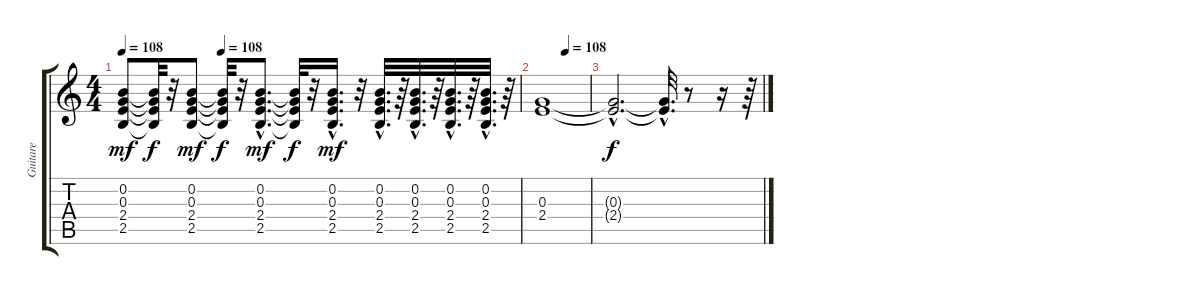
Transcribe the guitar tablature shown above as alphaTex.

\track ("Guitare" "Guitare") {instrument acousticguitarnylon}
\staff {score tabs}
\tuning (E4 B3 G3 D3 A2 E2) {hide}
\ts (4 4)
\tempo 108
\tempo (108 0.25)
\clef g2
\ks c
(0.2 0.3 2.4 2.5).8{dy mf} (0.2{t} 0.3{t} 2.4{t} 2.5{t}).32{dy f} r.32 (0.2 0.3 2.4 2.5).8{dy mf} (0.2{t} 0.3{t} 2.4{t} 2.5{t}).32{dy f} r.32 (0.2{hac} 0.3{hac} 2.4{hac} 2.5{hac}).8{d dy mf} (0.2{t} 0.3{t} 2.4{t} 2.5{t}).32{dy f} r.32 (0.2{hac} 0.3{hac} 2.4{hac} 2.5{hac}).16{d dy mf} r.32 (0.2{hac} 0.3{hac} 2.4{hac} 2.5{hac}).32{d} r.64 (0.2{hac} 0.3{hac} 2.4{hac} 2.5{hac}).32{d} r.64 (0.2{hac} 0.3{hac} 2.4{hac} 2.5{hac}).32{d} r.64 (0.2{hac} 0.3{hac} 2.4{hac} 2.5{hac}).32{d} r.64 |
\tempo (108 0.5)
(0.3 2.4).1 |
(0.3{hac t} 2.4{hac t}).2{d dy f} (0.3{hac t} 2.4{hac t}).32{d} r.8 r.16 r.64
